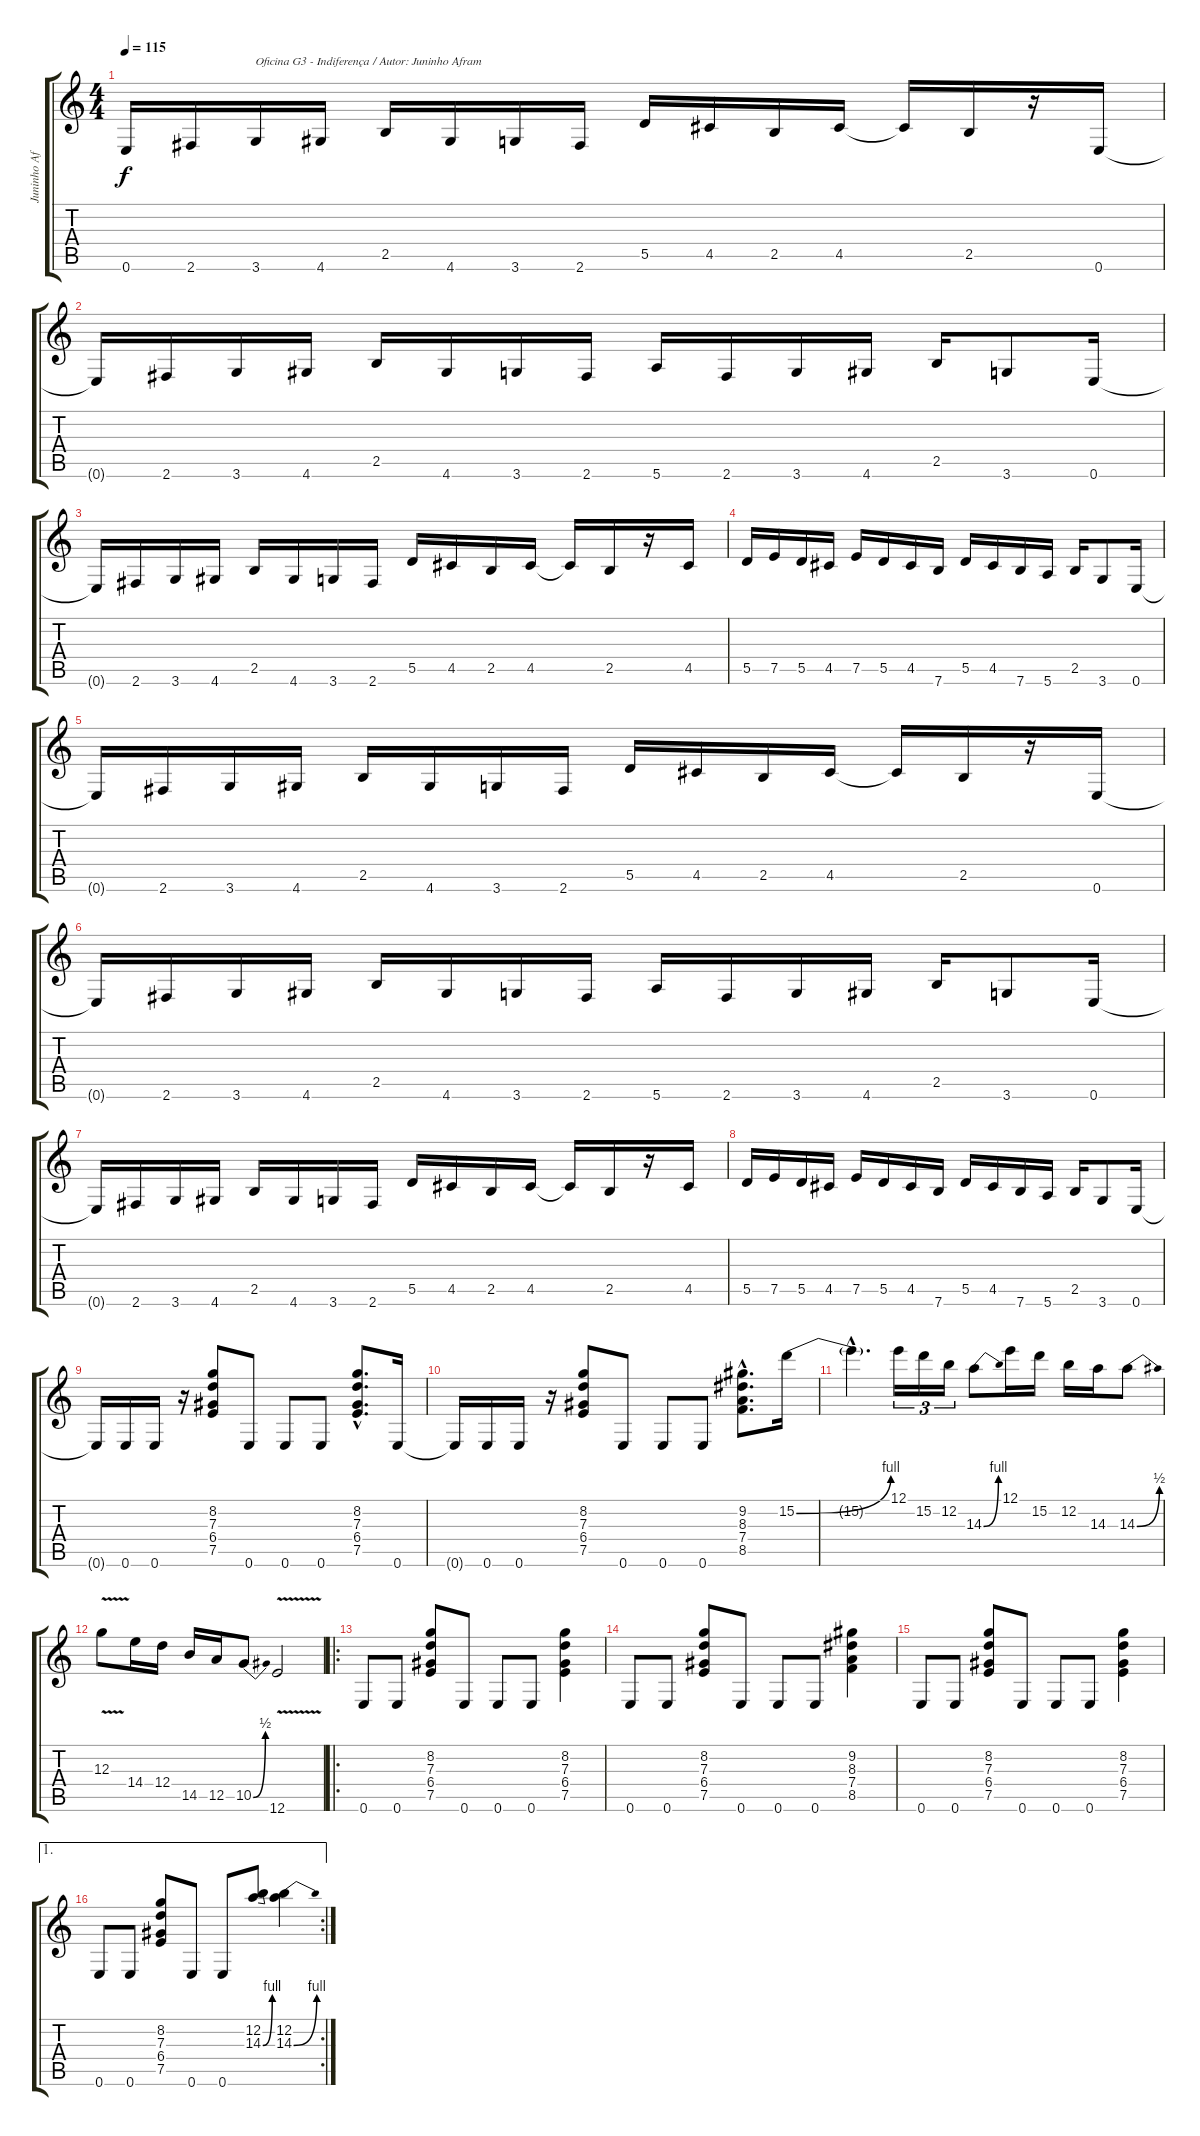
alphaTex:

\track ("Juninho Afram" "Juninho Af") {instrument distortionguitar}
\staff {score tabs}
\tuning (E4 B3 G3 D3 A2 E2) {hide}
\ts (4 4)
\tempo 115
\clef g2
\ks c
0.6.16{dy f instrument distortionguitar} 2.6.16 3.6.16{txt "Oficina G3 - Indiferença / Autor: Juninho Afram"} 4.6.16 2.5.16 4.6.16 3.6.16 2.6.16 5.5.16 4.5.16 2.5.16 4.5.16 4.5{t}.16 2.5.16 r.16 0.6.16 |
0.6{t}.16 2.6.16 3.6.16 4.6.16 2.5.16 4.6.16 3.6.16 2.6.16 5.6.16 2.6.16 3.6.16 4.6.16 2.5.16 3.6.8 0.6.16 |
0.6{t}.16 2.6.16 3.6.16 4.6.16 2.5.16 4.6.16 3.6.16 2.6.16 5.5.16 4.5.16 2.5.16 4.5.16 4.5{t}.16 2.5.16 r.16 4.5.16 |
5.5.16 7.5.16 5.5.16 4.5.16 7.5.16 5.5.16 4.5.16 7.6.16 5.5.16 4.5.16 7.6.16 5.6.16 2.5.16 3.6.8 0.6.16 |
0.6{t}.16 2.6.16 3.6.16 4.6.16 2.5.16 4.6.16 3.6.16 2.6.16 5.5.16 4.5.16 2.5.16 4.5.16 4.5{t}.16 2.5.16 r.16 0.6.16 |
0.6{t}.16 2.6.16 3.6.16 4.6.16 2.5.16 4.6.16 3.6.16 2.6.16 5.6.16 2.6.16 3.6.16 4.6.16 2.5.16 3.6.8 0.6.16 |
0.6{t}.16 2.6.16 3.6.16 4.6.16 2.5.16 4.6.16 3.6.16 2.6.16 5.5.16 4.5.16 2.5.16 4.5.16 4.5{t}.16 2.5.16 r.16 4.5.16 |
5.5.16 7.5.16 5.5.16 4.5.16 7.5.16 5.5.16 4.5.16 7.6.16 5.5.16 4.5.16 7.6.16 5.6.16 2.5.16 3.6.8 0.6.16 |
0.6{t}.16 0.6.16 0.6.16 r.16 (8.2 7.3 6.4 7.5).8 0.6.8 0.6.8 0.6.8 (8.2{hac} 7.3{hac} 6.4{hac} 7.5{hac}).8{d} 0.6.16 |
0.6{t}.16 0.6.16 0.6.16 r.16 (8.2 7.3 6.4 7.5).8 0.6.8 0.6.8 0.6.8 (9.2{hac} 8.3{hac} 7.4{hac} 8.5{hac}).8{d} 15.2{be (bend 0 0 60 4)}.16 |
15.2{hac t}.4{d} 12.1.16{tu (3 2)} 15.2.16{tu (3 2)} 12.2.16{tu (3 2)} 14.3{be (bend 0 0 60 4)}.8 12.1.16 15.2.16 12.2.16 14.3.16 14.3{be (bend 0 0 60 2)}.8 |
12.3{v}.8 14.4.16 12.4.16 14.5.16 12.5.16 10.5{be (bend 0 0 60 2)}.8 12.6{v}.2 |
\ro
0.6.8 0.6.8 (8.2 7.3 6.4 7.5).8 0.6.8 0.6.8 0.6.8 (8.2 7.3 6.4 7.5).4 |
0.6.8 0.6.8 (8.2 7.3 6.4 7.5).8 0.6.8 0.6.8 0.6.8 (9.2 8.3 7.4 8.5).4 |
0.6.8 0.6.8 (8.2 7.3 6.4 7.5).8 0.6.8 0.6.8 0.6.8 (8.2 7.3 6.4 7.5).4 |
\ae 1
\rc 2
0.6.8 0.6.8 (8.2 7.3 6.4 7.5).8 0.6.8 0.6.8 (12.2 14.3{be (bend 0 0 60 4)}).8 (12.2 14.3{be (bend 0 0 60 4)}).4
